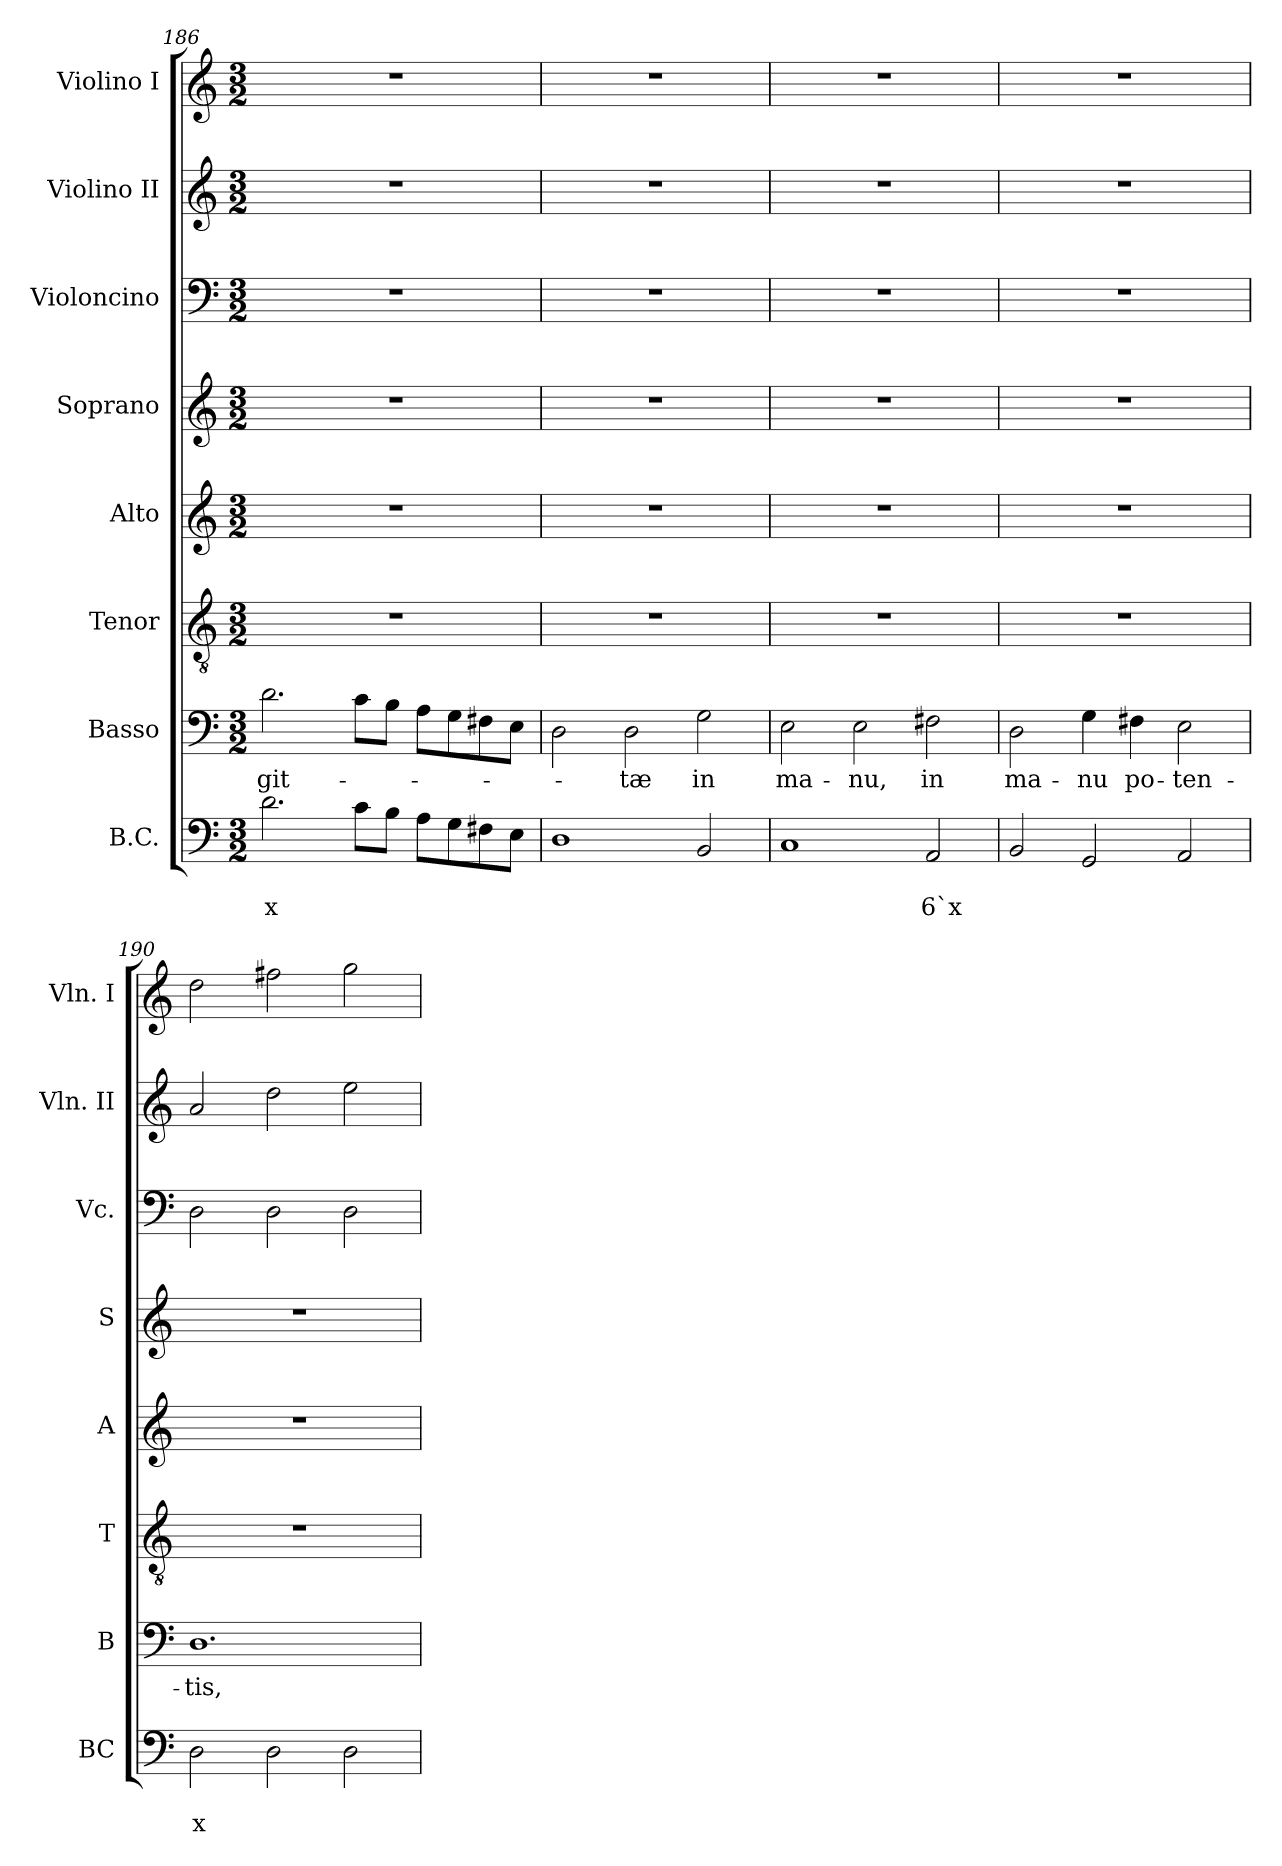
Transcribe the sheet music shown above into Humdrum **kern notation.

**kern	**text	**text	**kern	**text	**kern	**kern	**kern	**kern	**kern	**kern
*part8	*part8	*part8	*part7	*part7	*part6	*part5	*part4	*part3	*part2	*part1
*staff8	*staff8	*staff8	*staff7	*staff7	*staff6	*staff5	*staff4	*staff3	*staff2	*staff1
*I"B.C.	*	*	*I"Basso	*	*I"Tenor	*I"Alto	*I"Soprano	*I"Violoncino	*I"Violino II	*I"Violino I
*I'BC	*	*	*I'B	*	*I'T	*I'A	*I'S	*I'Vc.	*I'Vln. II	*I'Vln. I
*clefF4	*	*	*clefF4	*	*clefGv2	*clefG2	*clefG2	*clefF4	*clefG2	*clefG2
*k[]	*	*	*k[]	*	*k[]	*k[]	*k[]	*k[]	*k[]	*k[]
*C:	*	*	*C:	*	*C:	*C:	*C:	*C:	*C:	*C:
*M3/2	*	*	*M3/2	*	*M3/2	*M3/2	*M3/2	*M3/2	*M3/2	*M3/2
=186	=186	=186	=186	=186	=186	=186	=186	=186	=186	=186
!	!	!LO:LY:b	!	!LO:LY:b	!	!	!	!	!	!
2.d\	.	x	2.d\	-git-	1.r	1.r	1.r	1.r	1.r	1.r
8c\L	.	.	8c\L	.	.	.	.	.	.	.
8B\J	.	.	8B\J	.	.	.	.	.	.	.
8A\L	.	.	8A\L	.	.	.	.	.	.	.
8G\	.	.	8G\	.	.	.	.	.	.	.
8F#X\	.	.	8F#X\	.	.	.	.	.	.	.
8E\J	.	.	8E\J	.	.	.	.	.	.	.
=187	=187	=187	=187	=187	=187	=187	=187	=187	=187	=187
1D	.	.	2D\	.	1.r	1.r	1.r	1.r	1.r	1.r
!	!	!	!	!LO:LY:b	!	!	!	!	!	!
.	.	.	2D\	-tæ	.	.	.	.	.	.
!	!	!	!	!LO:LY:b	!	!	!	!	!	!
2BB/	.	.	2G\	in	.	.	.	.	.	.
=188	=188	=188	=188	=188	=188	=188	=188	=188	=188	=188
!	!	!	!	!LO:LY:b	!	!	!	!	!	!
1C	.	.	2E\	ma-	1.r	1.r	1.r	1.r	1.r	1.r
!	!	!	!	!LO:LY:b	!	!	!	!	!	!
.	.	.	2E\	-nu,	.	.	.	.	.	.
!	!	!LO:LY:b	!	!LO:LY:b	!	!	!	!	!	!
2AA/	.	6`x	2F#X\	in	.	.	.	.	.	.
=189	=189	=189	=189	=189	=189	=189	=189	=189	=189	=189
!	!	!	!	!LO:LY:b	!	!	!	!	!	!
2BB/	.	.	2D\	ma-	1.r	1.r	1.r	1.r	1.r	1.r
!	!	!	!	!LO:LY:b	!	!	!	!	!	!
2GG/	.	.	4G\	-nu	.	.	.	.	.	.
!	!	!	!	!LO:LY:b	!	!	!	!	!	!
.	.	.	4F#X\	po-	.	.	.	.	.	.
!	!	!	!	!LO:LY:b	!	!	!	!	!	!
2AA/	.	.	2E\	-ten-	.	.	.	.	.	.
!!LO:PB:g=z
=190	=190	=190	=190	=190	=190	=190	=190	=190	=190	=190
!	!	!LO:LY:b	!	!LO:LY:b	!	!	!	!	!	!
2D\	.	x	1.D	-tis,	1.r	1.r	1.r	2D\	2a/	2dd\
2D\	.	.	.	.	.	.	.	2D\	2dd\	2ff#X\
2D\	.	.	.	.	.	.	.	2D\	2ee\	2gg\
=	=	=	=	=	=	=	=	=	=	=
*-	*-	*-	*-	*-	*-	*-	*-	*-	*-	*-
